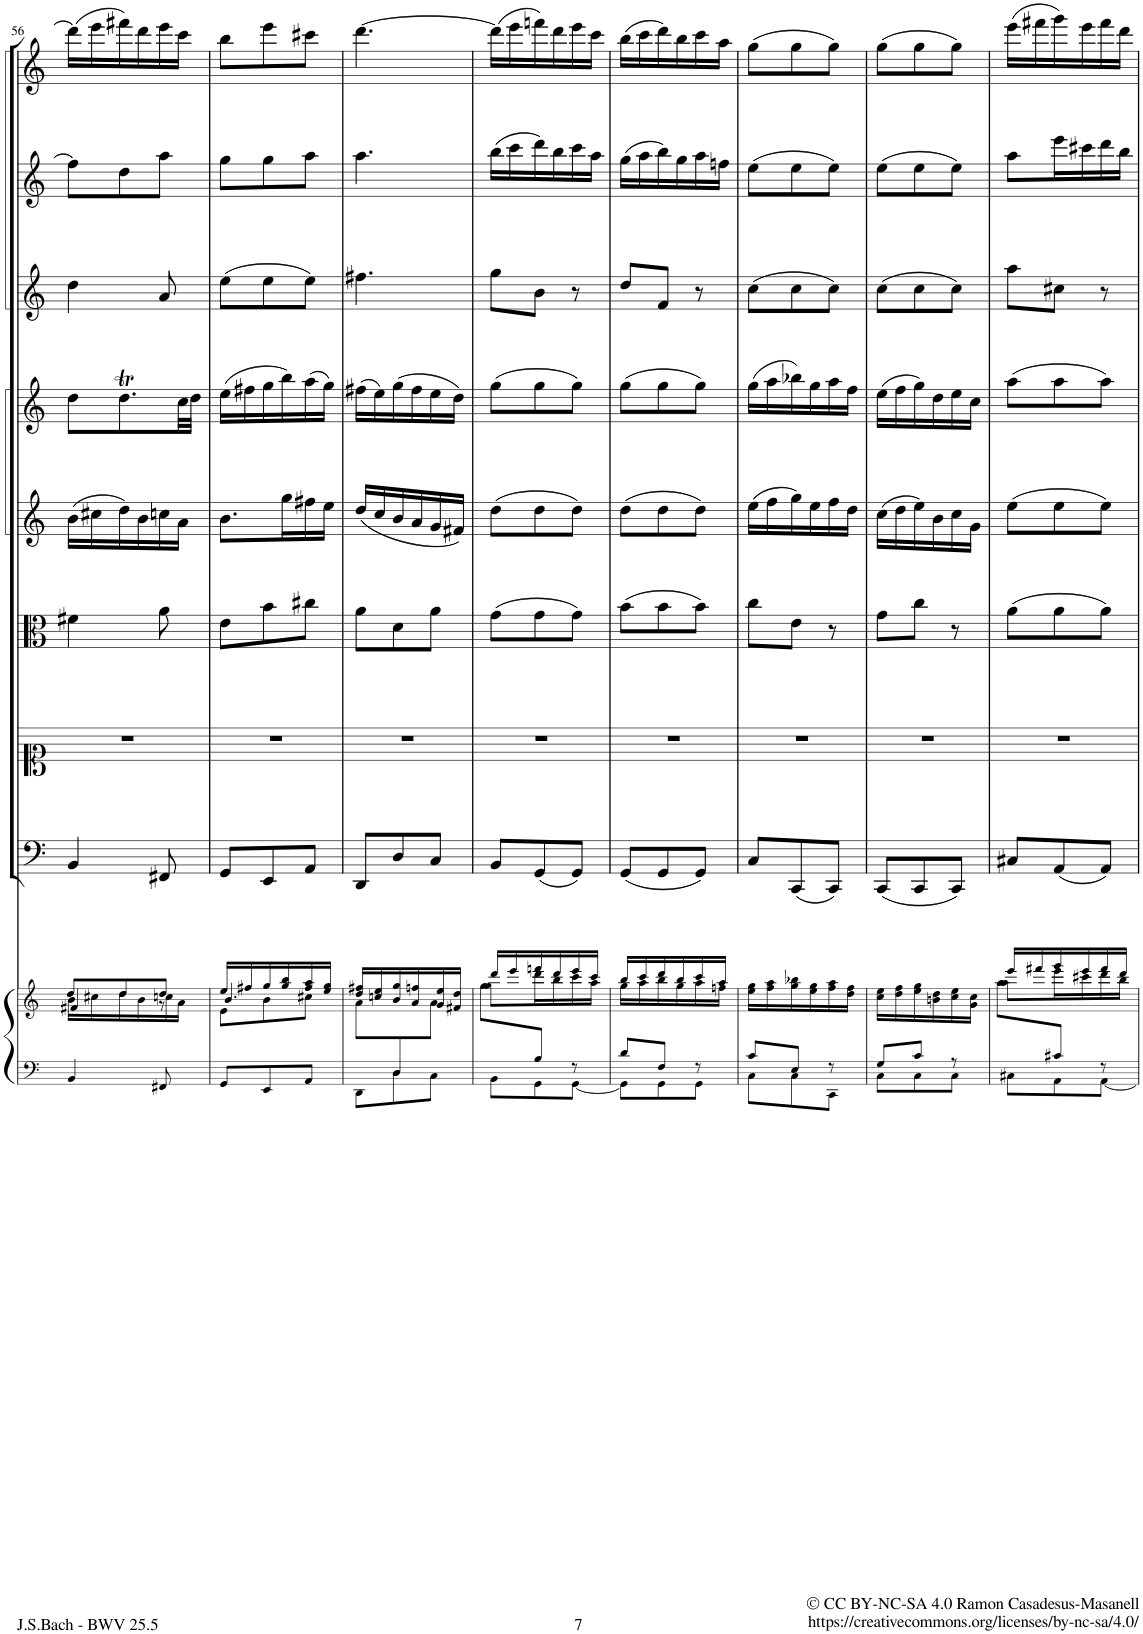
**kern	**kern	**kern	**kern	**kern	**kern	**kern	**kern	**kern	**kern
*part9	*part9	*part8	*part7	*part6	*part5	*part4	*part3	*part2	*part1
*staff10	*staff9	*staff8	*staff7	*staff6	*staff5	*staff4	*staff3	*staff2	*staff1
*I"Piano reduction	*	*I"Continuo	*I"Soprano	*I"Viola	*I"Oboe II Violino II	*I"Oboe I Violino I	*I"Flauto III	*I"Flauto II	*I"Flauto I
*I'Pno	*	*	*	*	*	*	*I'Fl	*I'Fl	*I'Fl
!!LO:PB:g=z
*clefF4	*clefG2	*clefF4	*clefC1	*clefC3	*clefG2	*clefG2	*clefG2	*clefG2	*clefG2
*k[]	*k[]	*k[]	*k[]	*k[]	*k[]	*k[]	*k[]	*k[]	*k[]
*M3/8	*M3/8	*M3/8	*M3/8	*M3/8	*M3/8	*M3/8	*M3/8	*M3/8	*M3/8
=56	=56	=56	=56	=56	=56	=56	=56	=56	=56
*	*^	*	*	*	*	*	*	*	*
*	*	*^	*	*	*	*	*	*	*	*
4BB/	8dd/L	16b\LL	4f#X/	4BB/	4.r	4f#X\	(>16b\LL	8dd\L	4dd\	8ff#\L]	(>16ddd\LL]
.	.	16cc#X\	.	.	.	.	16cc#X\	.	.	.	16eee\
.	8dd/	16dd\	.	.	.	.	16dd\)	8.ddT\	.	8dd\	16fff#X\)
.	.	16b\	.	.	.	.	16b\	.	.	.	16ddd\
8FF#X/	8dd/J	16ccn\	8r	8FF#X/	.	8a\	16ccn\	.	8a/	8aa\J	16eee\
.	.	16a\JJ	.	.	.	.	16a\JJ	32cc\LL	.	.	16ccc\JJ
.	.	.	.	.	.	.	.	32dd\JJJ	.	.	.
=57	=57	=57	=57	=57	=57	=57	=57	=57	=57	=57	=57
8GG/L	16ee/LL	8e\L	4.b/	8GG/L	4.r	8e\L	8.b\L	(>16ee\LL	(>8ee\L	8gg\L	8bb\L
.	16ff#X/	.	.	.	.	.	.	16ff#X\	.	.	.
8EE/	16gg/	8b\	.	8EE/	.	8b\	.	16gg\	8ee\	8gg\	8eee\
.	16gg/ 16bb/	.	.	.	.	.	16gg\L	16bb\)	.	.	.
8AA/J	16ff#/ 16aa/	8cc#X\J	.	8AA/J	.	8cc#X\J	16ff#X\	(>16aa\	8ee\J)	8aa\J	8ccc#X\J
.	16ee/ 16gg/JJ	.	.	.	.	.	16ee\JJ	16gg\JJ)	.	.	.
*	*	*v	*v	*	*	*	*	*	*	*	*
=58	=58	=58	=58	=58	=58	=58	=58	=58	=58	=58
*^	*	*	*	*	*	*	*	*	*	*
8ryy	8DD\L	16dd/ 16ff#X/LL	8a\L	8DD/L	4.r	8a\L	(<16dd/LL	(>16ff#X\LL	4.ff#X\	4.aa\	[4.ddd\
.	.	16ccn/ 16ee/	.	.	.	.	16cc/	16ee\)	.	.	.
8D/	8D\	16b/ 16gg/	8ryy	8D/	.	8d\	16b/	(>16gg\	.	.	.
.	.	16a/ 16ffn/	.	.	.	.	16a/	16ff#\	.	.	.
8ryy	8C\J	16g/ 16ee/	8a\J	8C/J	.	8a\J	16g/	16ee\	.	.	.
.	.	16f#X/ 16dd/JJ	.	.	.	.	16f#X/JJ)	16dd\JJ)	.	.	.
=59	=59	=59	=59	=59	=59	=59	=59	=59	=59	=59	=59
*	*	*	*^	*	*	*	*	*	*	*	*
8ryy	8BB\L	16ddd/LL	8gg\L	8gg\L	8BB/L	4.r	(>8g\L	(>8dd\L	(>8gg\L	8gg\L	(>16bb\LL	(>16ddd\LL]
.	.	16eee/	.	.	.	.	.	.	.	.	16ccc\	16eee\
8B/J	8GG\	16fffn/	16ddd\L	4ryy	(<8GG/	.	8g\	8dd\	8gg\	8b\J	16ddd\)	16fffn\)
.	.	16ddd/	16bb\	.	.	.	.	.	.	.	16bb\	16ddd\
8r	[8GG\J	16eee/	16ccc\	.	8GG/J)	.	8g\J)	8dd\J)	8gg\J)	8r	16ccc\	16eee\
.	.	16ccc/JJ	16aa\JJ	.	.	.	.	.	.	.	16aa\JJ	16ccc\JJ
*	*	*	*v	*v	*	*	*	*	*	*	*	*
=60	=60	=60	=60	=60	=60	=60	=60	=60	=60	=60	=60
8d/L	8GG\L]	16bb/LL	16gg\LL	(<8GG/L	4.r	(>8b\L	(>8dd\L	(>8gg\L	8dd/L	(>16gg\LL	(>16bb\LL
.	.	16ccc/	16aa\	.	.	.	.	.	.	16aa\	16ccc\
8F/J	8GG\	16ddd/	16bb\	8GG/	.	8b\	8dd\	8gg\	8f/J	16bb\)	16ddd\)
.	.	16bb/	16gg\	.	.	.	.	.	.	16gg\	16bb\
8r	8GG\J	16ccc/	16aa\	8GG/J)	.	8b\J)	8dd\J)	8gg\J)	8r	16aa\	16ccc\
.	.	16aa/JJ	16ffn\JJ	.	.	.	.	.	.	16ffn\JJ	16aa\JJ
*	*	*v	*v	*	*	*	*	*	*	*	*
=61	=61	=61	=61	=61	=61	=61	=61	=61	=61	=61
8c/L	8C\L	16ee\ 16gg\LL	8C/L	4.r	8cc\L	(>16ee\LL	(>16gg\LL	(>8cc\L	(8ee\L	(>8gg\L
.	.	16ff\ 16aa\	.	.	.	16ff\	16aa\	.	.	.
8E/J	8C\	16gg\ 16bb-X\	(<8CC/	.	8e\J	16gg\)	16bb-X\)	8cc\	8ee\	8gg\
.	.	16ee\ 16gg\	.	.	.	16ee\	16gg\	.	.	.
8r	8CC\J	16ff\ 16aa\	8CC/J)	.	8r	16ff\	16aa\	8cc\J)	8ee\J)	8gg\J)
.	.	16dd\ 16ff\JJ	.	.	.	16dd\JJ	16ff\JJ	.	.	.
=62	=62	=62	=62	=62	=62	=62	=62	=62	=62	=62
8G/L	8C\L	16cc\ 16ee\LL	(<8CC/L	4.r	8g\L	(>16cc\LL	(>16ee\LL	(>8cc\L	(>8ee\L	(>8gg\L
.	.	16dd\ 16ff\	.	.	.	16dd\	16ff\	.	.	.
8c/J	8C\	16ee\ 16gg\	8CC/	.	8cc\J	16ee\)	16gg\)	8cc\	8ee\	8gg\
.	.	16bn\ 16dd\	.	.	.	16b\	16dd\	.	.	.
8r	8C\J	16cc\ 16ee\	8CC/J)	.	8r	16cc\	16ee\	8cc\J)	8ee\J)	8gg\J)
.	.	16g\ 16cc\JJ	.	.	.	16g\JJ	16cc\JJ	.	.	.
=63	=63	=63	=63	=63	=63	=63	=63	=63	=63	=63
*	*	*^	*	*	*	*	*	*	*	*
*	*	*	*^	*	*	*	*	*	*	*	*
8ryy	8C#X\L	16eee/LL	8aa\L	8aa\L	8C#X/L	4.r	(>8a\L	(>8ee\L	(>8aa\L	8aa\L	8aa\L	(>16eee\LL
.	.	16fff#X/	.	.	.	.	.	.	.	.	.	16fff#X\
8c#X/J	8AA\	16ggg/	16eee\L	4ryy	(<8AA/	.	8a\	8ee\	8aa\	8cc#X\J	16eee\L	16ggg\)
.	.	16eee/	16ccc#X\	.	.	.	.	.	.	.	16ccc#X\	16eee\
8r	[8AA\J	16fff#/	16ddd\	.	8AA/J)	.	8a\J)	8ee\J)	8aa\J)	8r	16ddd\	16fff#\
.	.	16ddd/JJ	16bb\JJ	.	.	.	.	.	.	.	16bb\JJ	16ddd\JJ
*v	*v	*	*	*	*	*	*	*	*	*	*	*
*	*v	*v	*v	*	*	*	*	*	*	*	*
=	=	=	=	=	=	=	=	=	=
*-	*-	*-	*-	*-	*-	*-	*-	*-	*-
